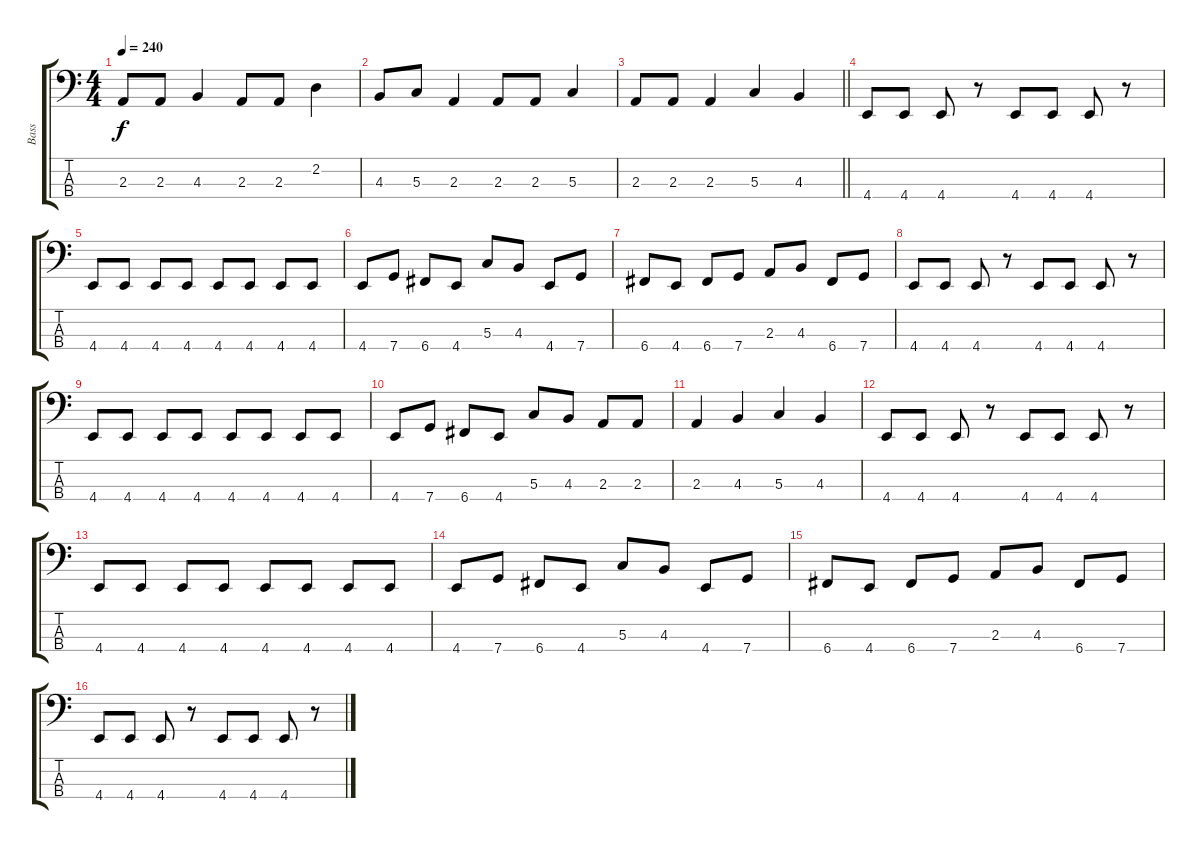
\track ("Bass" "Bass") {instrument electricbassfinger}
\staff {score tabs}
\tuning (F2 C2 G1 C1) {hide}
\ts (4 4)
\tempo 240
\clef f4
\ks c
2.3.8{dy f} 2.3.8 4.3.4 2.3.8 2.3.8 2.2.4 |
4.3.8 5.3.8 2.3.4 2.3.8 2.3.8 5.3.4 |
\barLineRight lightlight
2.3.8 2.3.8 2.3.4 5.3.4 4.3.4 |
4.4.8 4.4.8 4.4.8 r.8 4.4.8 4.4.8 4.4.8 r.8 |
4.4.8 4.4.8 4.4.8 4.4.8 4.4.8 4.4.8 4.4.8 4.4.8 |
4.4.8 7.4.8 6.4.8 4.4.8 5.3.8 4.3.8 4.4.8 7.4.8 |
6.4.8 4.4.8 6.4.8 7.4.8 2.3.8 4.3.8 6.4.8 7.4.8 |
4.4.8 4.4.8 4.4.8 r.8 4.4.8 4.4.8 4.4.8 r.8 |
4.4.8 4.4.8 4.4.8 4.4.8 4.4.8 4.4.8 4.4.8 4.4.8 |
4.4.8 7.4.8 6.4.8 4.4.8 5.3.8 4.3.8 2.3.8 2.3.8 |
2.3.4 4.3.4 5.3.4 4.3.4 |
4.4.8 4.4.8 4.4.8 r.8 4.4.8 4.4.8 4.4.8 r.8 |
4.4.8 4.4.8 4.4.8 4.4.8 4.4.8 4.4.8 4.4.8 4.4.8 |
4.4.8 7.4.8 6.4.8 4.4.8 5.3.8 4.3.8 4.4.8 7.4.8 |
6.4.8 4.4.8 6.4.8 7.4.8 2.3.8 4.3.8 6.4.8 7.4.8 |
4.4.8 4.4.8 4.4.8 r.8 4.4.8 4.4.8 4.4.8 r.8
